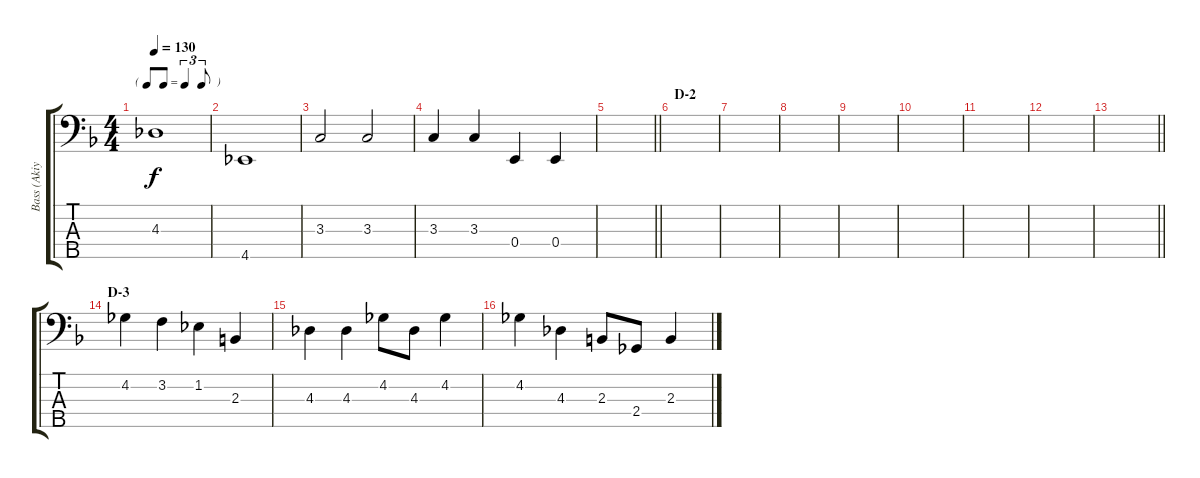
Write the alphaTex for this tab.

\track ("Bass (Akiyama Mio)" "Bass (Akiy") {instrument electricbassfinger}
\staff {score tabs}
\tuning (G2 D2 A1 E1 B0) {hide}
\ts (4 4)
\tf triplet8th
\tempo 130
\clef f4
\ks f
4.3.1{dy f} |
4.5.1 |
3.3.2 3.3.2 |
3.3.4 3.3.4 0.4.4 0.4.4 |
\barLineRight lightlight
|
\section ("" "D-2")
|
|
|
|
|
|
|
\barLineRight lightlight
|
\section ("" "D-3")
4.2.4 3.2.4 1.2.4 2.3.4 |
4.3.4 4.3.4 4.2.8 4.3.8 4.2.4 |
4.2.4 4.3.4 2.3.8 2.4.8 2.3.4
